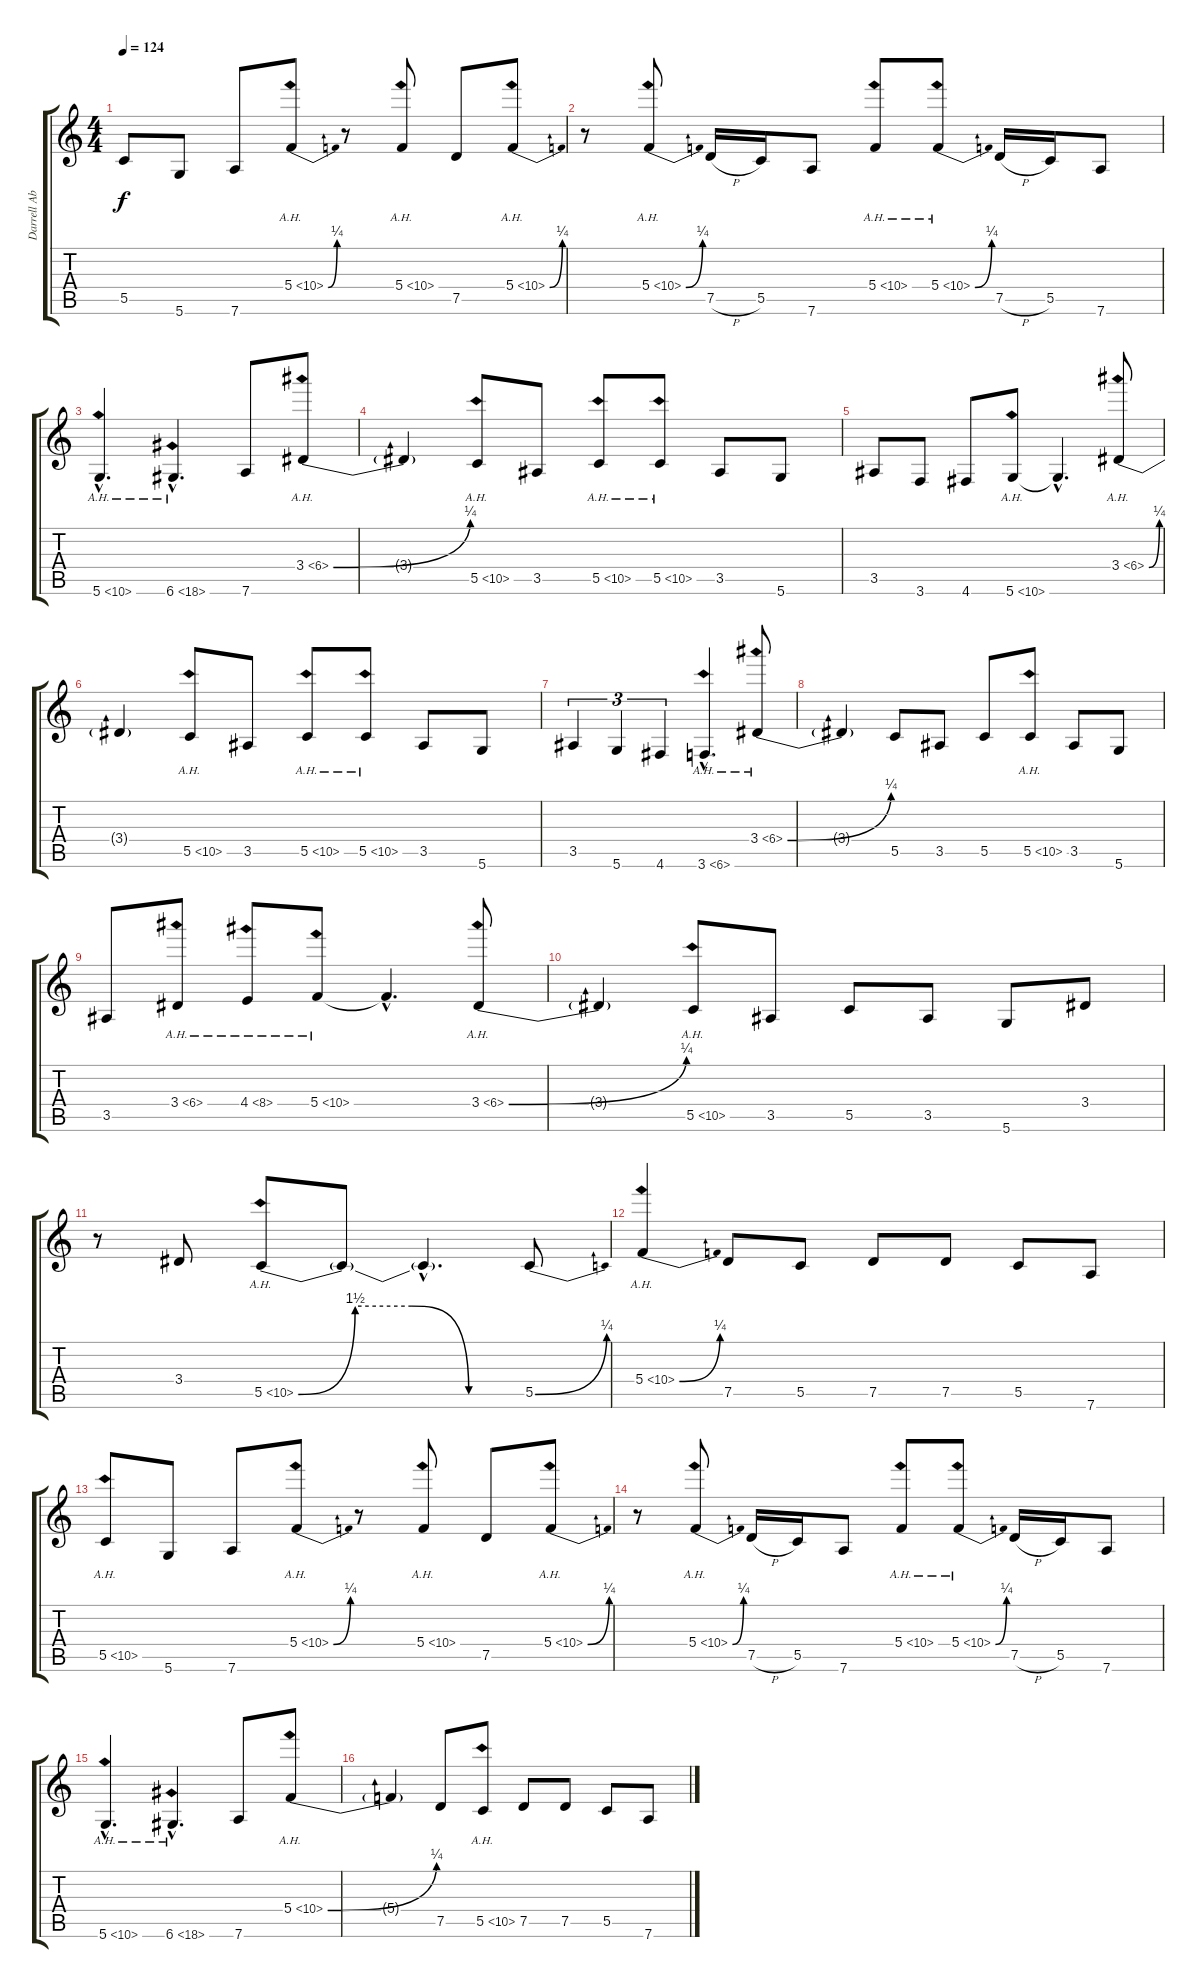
\track ("Darrell Abbott (Rhy. Gtr)" "Darrell Ab") {instrument distortionguitar}
\staff {score tabs}
\tuning (D4 A3 F3 C3 G2 D2) {hide}
\ts (4 4)
\tempo 124
\clef g2
\ks c
5.5.8{dy f} 5.6.8 7.6.8 5.4{be (bend 0 0 60 1) ah 5}.8 r.8 5.4{ah 5}.8 7.5.8 5.4{be (bend 0 0 60 1) ah 5}.8 |
r.8 5.4{be (bend 0 0 60 1) ah 5}.8 7.5{h}.16 5.5.16 7.6.8 5.4{ah 5}.8 5.4{be (bend 0 0 60 1) ah 5}.8 7.5{h}.16 5.5.16 7.6.8 |
5.6{ah 5 hac}.4{d} 6.6{ah 12 hac}.4{d} 7.6.8 3.4{be (bend 0 0 60 1) ah 3}.8 |
3.4{t}.4 5.5{ah 5}.8 3.5.8 5.5{ah 5}.8 5.5{ah 5}.8 3.5.8 5.6.8 |
3.5.8 3.6.8 4.6.8 5.6{ah 5}.8 5.6{hac t}.4{d} 3.4{be (bend 0 0 60 1) ah 3}.8 |
3.4{t}.4 5.5{ah 5}.8 3.5.8 5.5{ah 5}.8 5.5{ah 5}.8 3.5.8 5.6.8 |
3.5.4{tu (3 2)} 5.6.4{tu (3 2)} 4.6.4{tu (3 2)} 3.6{ah 3 hac}.4{d} 3.4{be (bend 0 0 60 1) ah 3}.8 |
3.4{t}.4 5.5.8 3.5.8 5.5.8 5.5{ah 5}.8 3.5.8 5.6.8 |
3.5.8 3.4{ah 3}.8 4.4{ah 4}.8 5.4{ah 5}.8 5.4{hac t}.4{d} 3.4{be (bend 0 0 60 1) ah 3}.8 |
3.4{t}.4 5.5{ah 5}.8 3.5.8 5.5.8 3.5.8 5.6.8 3.4.8 |
r.8 3.4.8 5.5{be (custom 0 0 15 6 30 6 45 0 60 0) ah 5}.8 5.5{t}.8 5.5{hac t}.4{d} 5.5{be (bend 0 0 60 1)}.8 |
5.4{be (bend 0 0 60 1) ah 5}.4 7.5.8 5.5.8 7.5.8 7.5.8 5.5.8 7.6.8 |
5.5{ah 5}.8 5.6.8 7.6.8 5.4{be (bend 0 0 60 1) ah 5}.8 r.8 5.4{ah 5}.8 7.5.8 5.4{be (bend 0 0 60 1) ah 5}.8 |
r.8 5.4{be (bend 0 0 60 1) ah 5}.8 7.5{h}.16 5.5.16 7.6.8 5.4{ah 5}.8 5.4{be (bend 0 0 60 1) ah 5}.8 7.5{h}.16 5.5.16 7.6.8 |
5.6{ah 5 hac}.4{d} 6.6{ah 12 hac}.4{d} 7.6.8 5.4{be (bend 0 0 60 1) ah 5}.8 |
5.4{t}.4 7.5.8 5.5{ah 5}.8 7.5.8 7.5.8 5.5.8 7.6.8
